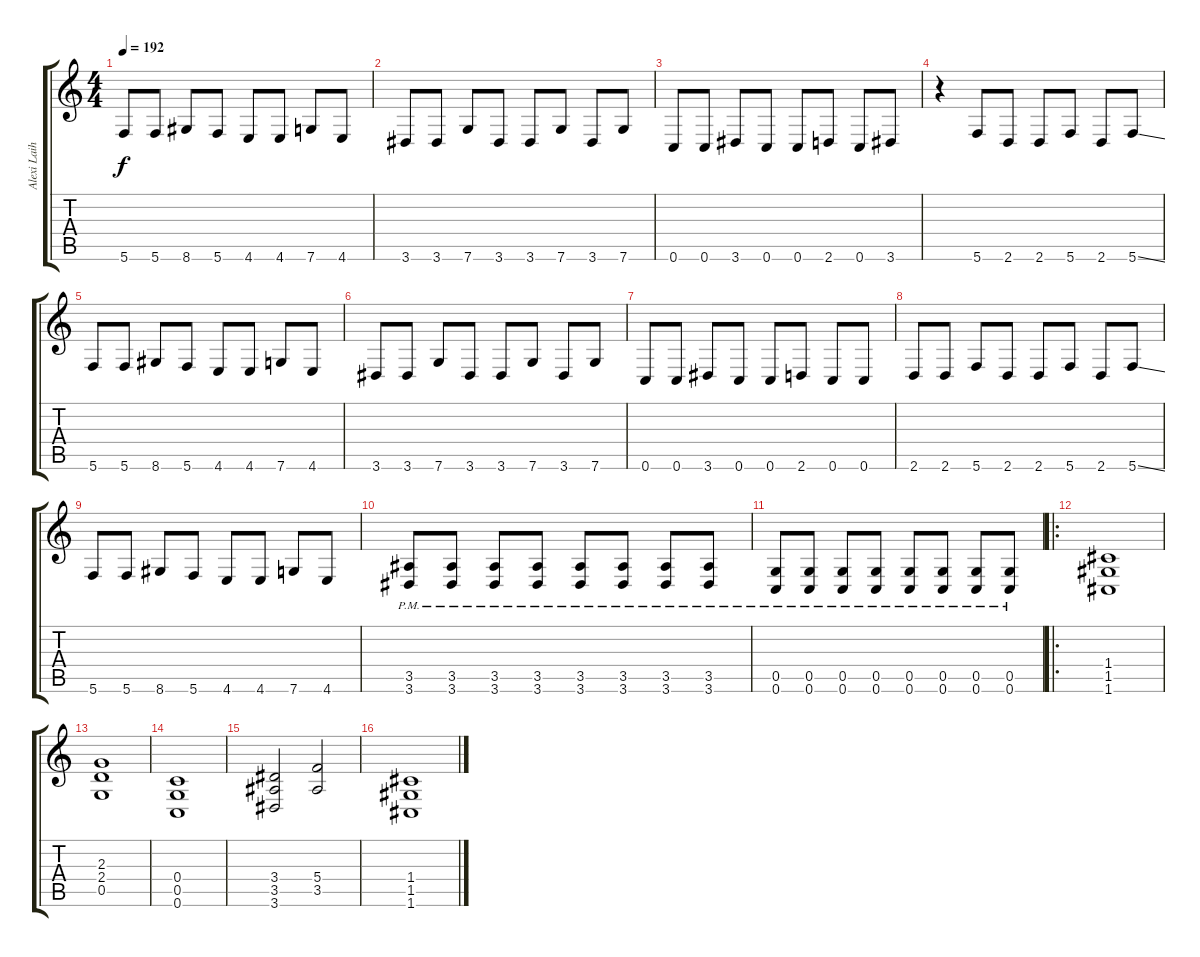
\track ("Alexi Laiho" "Alexi Laih") {instrument overdrivenguitar}
\staff {score tabs}
\tuning (D4 A3 F3 C3 G2 C2) {hide}
\ts (4 4)
\tempo 192
\clef g2
\ks c
5.6.8{dy f} 5.6.8 8.6.8 5.6.8 4.6.8 4.6.8 7.6.8 4.6.8 |
3.6.8 3.6.8 7.6.8 3.6.8 3.6.8 7.6.8 3.6.8 7.6.8 |
0.6.8 0.6.8 3.6.8 0.6.8 0.6.8 2.6.8 0.6.8 3.6.8 |
r.4 5.6.8 2.6.8 2.6.8 5.6.8 2.6.8 5.6{ss}.8 |
5.6.8 5.6.8 8.6.8 5.6.8 4.6.8 4.6.8 7.6.8 4.6.8 |
3.6.8 3.6.8 7.6.8 3.6.8 3.6.8 7.6.8 3.6.8 7.6.8 |
0.6.8 0.6.8 3.6.8 0.6.8 0.6.8 2.6.8 0.6.8 0.6.8 |
2.6.8 2.6.8 5.6.8 2.6.8 2.6.8 5.6.8 2.6.8 5.6{ss}.8 |
5.6.8 5.6.8 8.6.8 5.6.8 4.6.8 4.6.8 7.6.8 4.6.8 |
(3.5{pm} 3.6{pm}).8 (3.5{pm} 3.6{pm}).8 (3.5{pm} 3.6{pm}).8 (3.5{pm} 3.6{pm}).8 (3.5{pm} 3.6{pm}).8 (3.5{pm} 3.6{pm}).8 (3.5{pm} 3.6{pm}).8 (3.5{pm} 3.6{pm}).8 |
(0.5{pm} 0.6{pm}).8 (0.5{pm} 0.6{pm}).8 (0.5{pm} 0.6{pm}).8 (0.5{pm} 0.6{pm}).8 (0.5{pm} 0.6{pm}).8 (0.5{pm} 0.6{pm}).8 (0.5{pm} 0.6{pm}).8 (0.5{pm} 0.6{pm}).8 |
\ro
(1.4 1.5 1.6).1 |
(2.3 2.4 0.5).1 |
(0.4 0.5 0.6).1 |
(3.4 3.5 3.6).2 (5.4 3.5).2 |
(1.4 1.5 1.6).1
